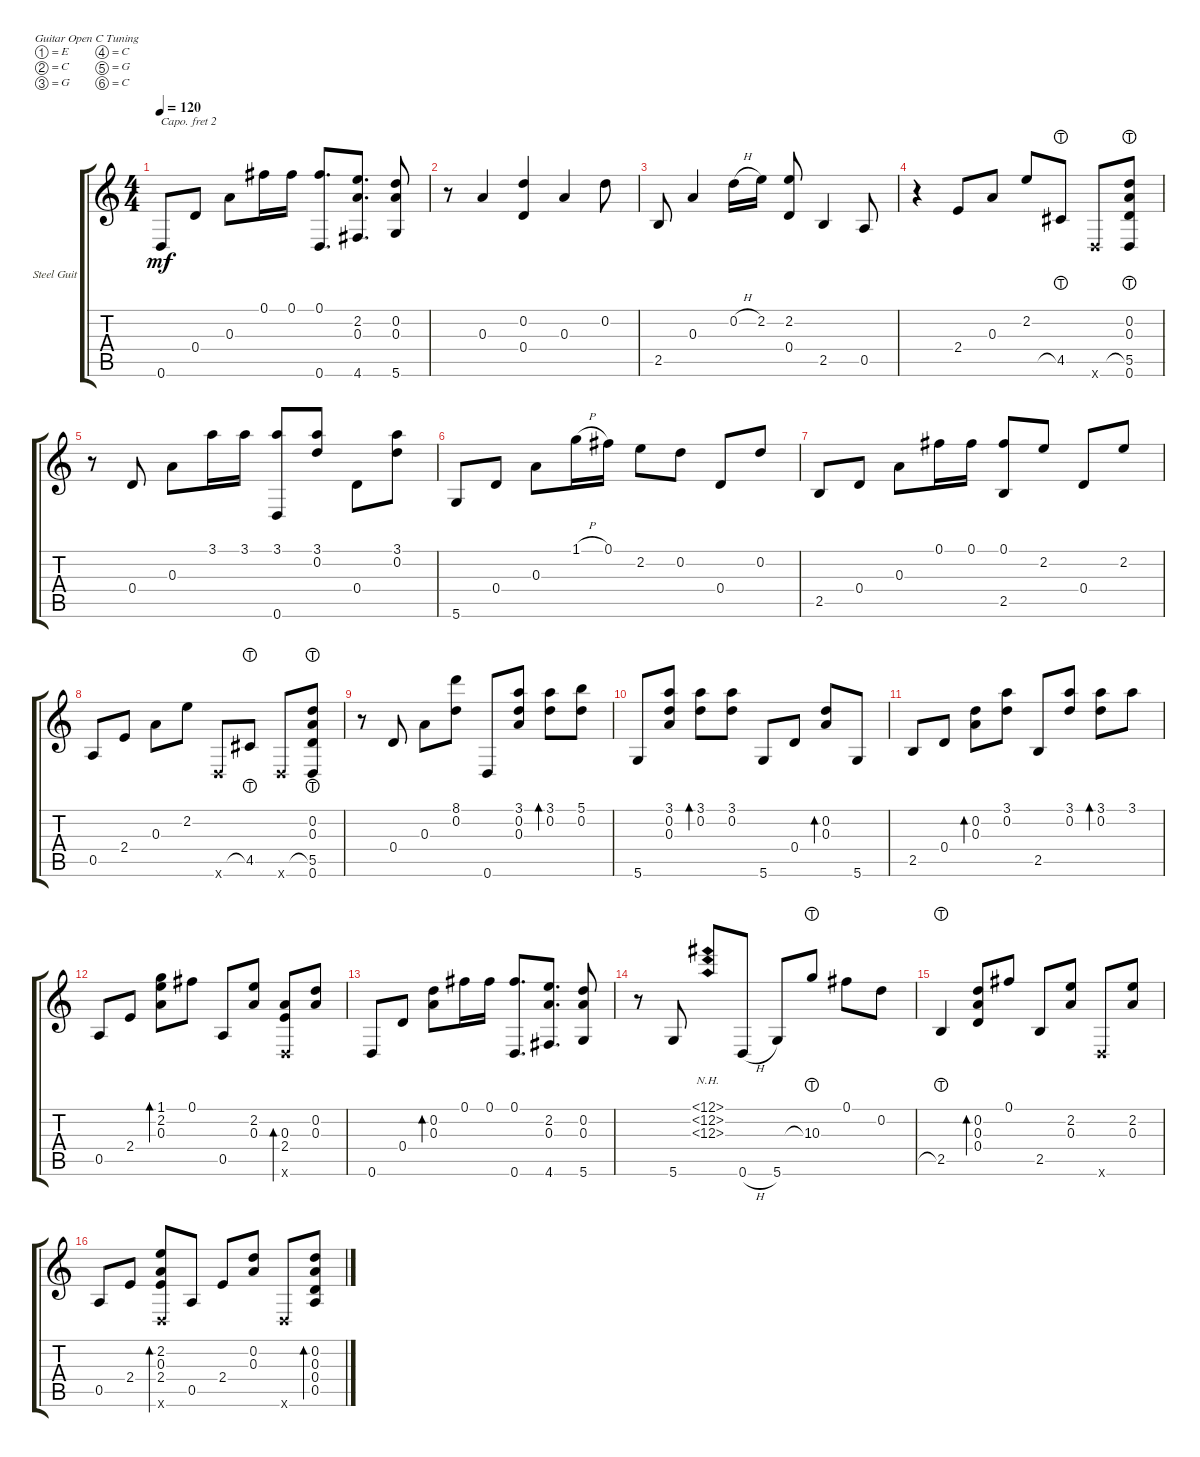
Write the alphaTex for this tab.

\defaultSystemsLayout 4
\bracketExtendMode groupsimilarinstruments
\firstSystemTrackNameOrientation horizontal
\otherSystemsTrackNameOrientation horizontal
\track ("Steel Guitar" "Steel Guit") {instrument acousticguitarsteel}
\staff {score tabs}
\capo 2
\tuning (E4 C4 G3 C3 G2 C2)
\ts (4 4)
\tempo 120
\clef g2
\ks c
0.6.8{dy mf} 0.4.8 0.3.8 0.1.16 0.1.16 (0.1 0.6).8{d} (4.6 2.2 0.3).8{d} (5.6 0.3 0.2).8 |
r.8 0.3.4 (0.2 0.4).4 0.3.4 0.2.8 |
2.5.8 0.3.4 0.2{h}.16 2.2.16 (0.4 2.2).8 2.5.4 0.5.8 |
r.4 2.4.8 0.3.8 2.2.8 4.5{lht}.8 0.6{x}.8 (5.5{lht} 0.6 0.3 0.2).8 |
r.8 0.4.8 0.3.8 3.1.16 3.1.16 (3.1 0.6).8 (3.1 0.2).8 0.4.8 (3.1 0.2).8 |
5.6.8 0.4.8 0.3.8 1.1{h}.16 0.1.16 2.2.8 0.2.8 0.4.8 0.2.8 |
2.5.8 0.4.8 0.3.8 0.1.16 0.1.16 (0.1 2.5).8 2.2.8 0.4.8 2.2.8 |
0.5.8 2.4.8 0.3.8 2.2.8 0.6{x}.8 4.5{lht}.8 0.6{x}.8 (5.5{lht} 0.3 0.2 0.6).8 |
r.8 0.4.8 0.3.8 (0.2 8.1).8 0.6.8 (0.3 0.2 3.1).8 (3.1 0.2).8{bd 30} (5.1 0.2).8 |
5.6.8 (0.3 0.2 3.1).8 (3.1 0.2).8{bd 30} (0.2 3.1).8 5.6.8 0.4.8 (0.3 0.2).8{bd 30} 5.6.8 |
2.5.8 0.4.8 (0.3 0.2).8{bd 30} (3.1 0.2).8 2.5.8 (0.2 3.1).8 (3.1 0.2).8{bd 30} 3.1.8 |
0.5.8 2.4.8 (2.2 1.1 0.3).8{bd 30} 0.1.8 0.5.8 (2.2 0.3).8 (0.6{x} 0.3 2.4).8{bd 30} (0.2 0.3).8 |
0.6.8 0.4.8 (0.3 0.2).8{bd 30} 0.1.16 0.1.16 (0.1 0.6).8{d} (2.2 0.3 4.6).8{d} (5.6 0.3 0.2).8 |
r.8 5.6.8 (12.3{nh} 12.2{nh} 12.1{nh}).8 0.6{h}.8 5.6.8 10.3{lht}.8 0.1.8 0.2.8 |
2.5{lht}.4 (0.3 0.2 0.4).8{bd 30} 0.1.8 2.5.8 (0.3 2.2).8 0.6{x}.8 (0.3 2.2).8 |
0.5.8 2.4.8 (0.3 2.2 0.6{x} 2.4).8{bd 30} 0.5.8 2.4.8 (0.3 0.2).8 0.6{x}.8 (0.5 0.4 0.3 0.2).8{bd 30}
